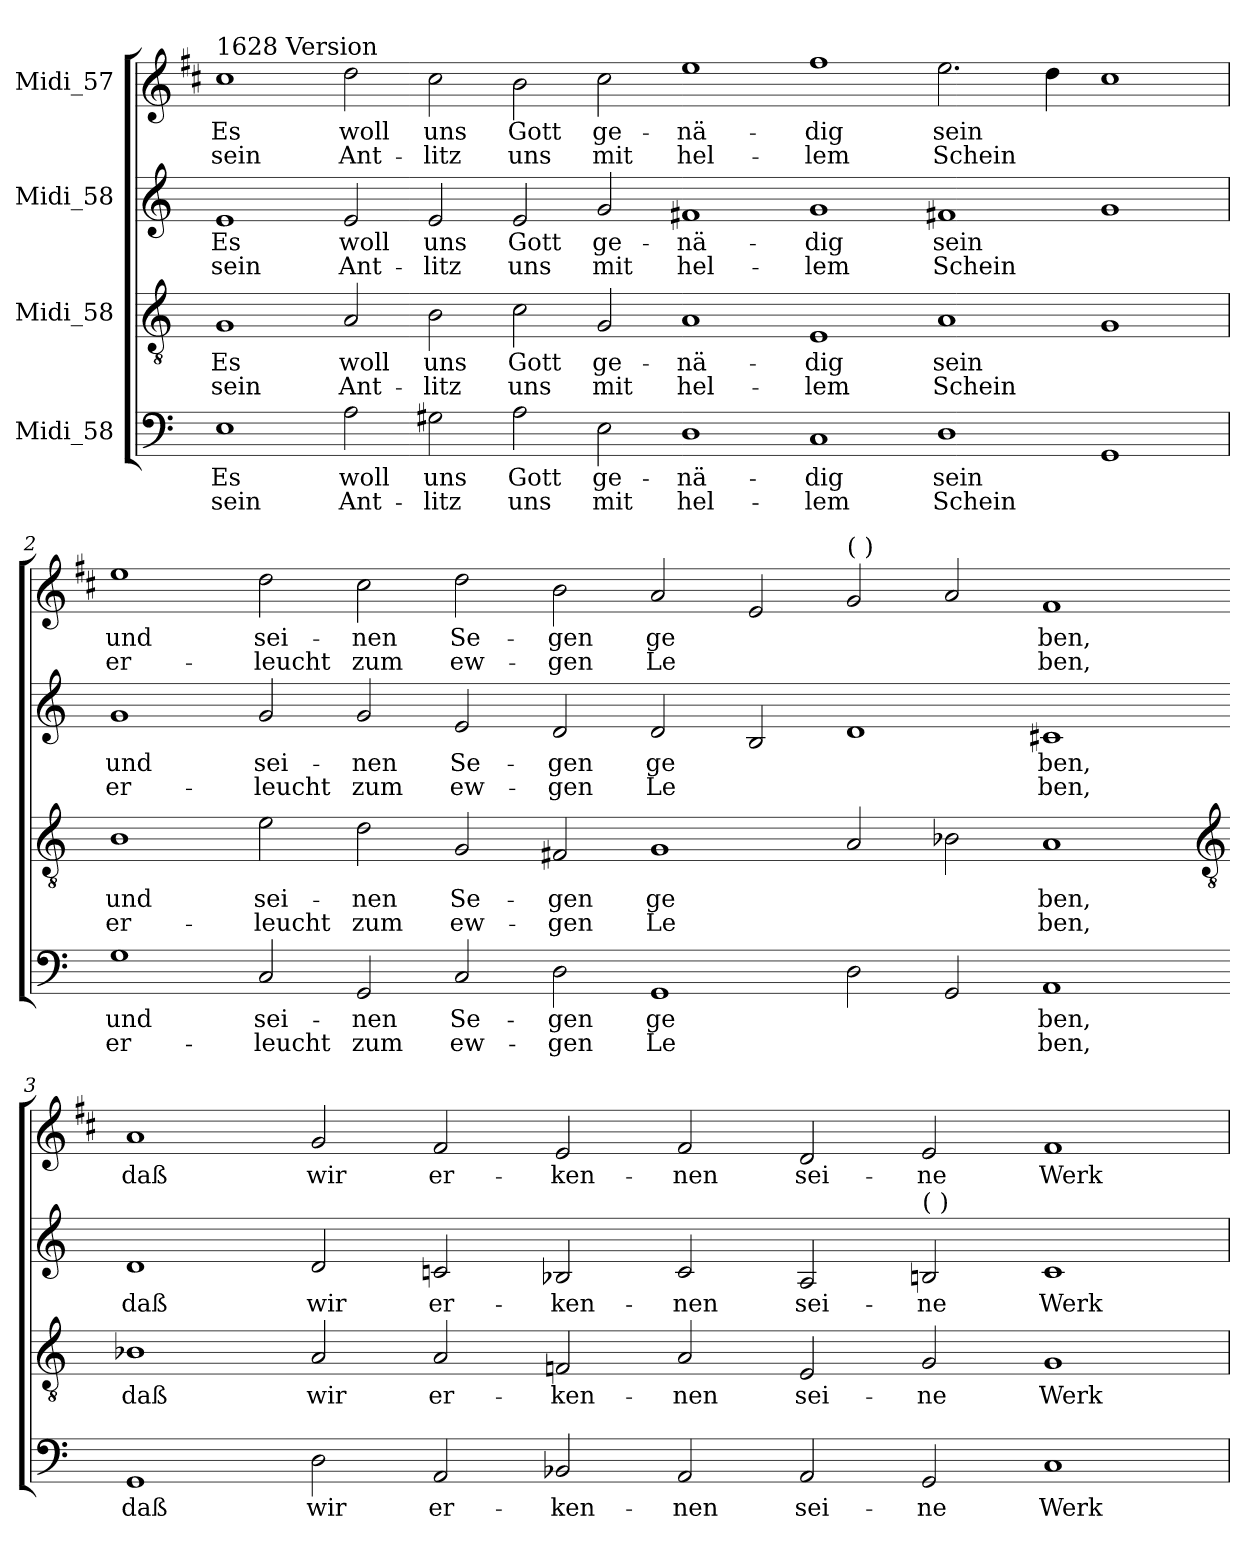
**kern	**text	**text	**kern	**text	**text	**kern	**text	**text	**kern	**text	**text
*part4	*part4	*part4	*part3	*part3	*part3	*part2	*part2	*part2	*part1	*part1	*part1
*staff4	*staff4	*staff4	*staff3	*staff3	*staff3	*staff2	*staff2	*staff2	*staff1	*staff1	*staff1
*I"Midi_58	*	*	*I"Midi_58	*	*	*I"Midi_58	*	*	*I"Midi_57	*	*
*clefF4	*	*	*clefGv2	*	*	*clefG2	*	*	*clefG2	*	*
*	*	*	*	*	*	*	*	*	*ITrd1c2	*	*
*k[]	*	*	*k[]	*	*	*k[]	*	*	*k[]	*	*
*C:	*	*	*C:	*	*	*C:	*	*	*C:	*	*
=1	=1	=1	=1	=1	=1	=1	=1	=1	=1	=1	=1
!	!	!	!	!	!	!	!	!	!LO:TX:a:t=1628 Version	!	!
!	!LO:LY:b	!LO:LY:b	!	!LO:LY:b	!LO:LY:b	!	!LO:LY:b	!LO:LY:b	!	!LO:LY:b	!LO:LY:b
1E	Es	sein	1G	Es	sein	1e	Es	sein	1b	Es	sein
!	!LO:LY:b	!LO:LY:b	!	!LO:LY:b	!LO:LY:b	!	!LO:LY:b	!LO:LY:b	!	!LO:LY:b	!LO:LY:b
2A	woll	Ant-	2A	woll	Ant-	2e	woll	Ant-	2cc	woll	Ant-
!	!LO:LY:b	!LO:LY:b	!	!LO:LY:b	!LO:LY:b	!	!LO:LY:b	!LO:LY:b	!	!LO:LY:b	!LO:LY:b
2G#X	-uns	litz	2B	-uns	litz	2e	-uns	litz	2b	-uns	litz
!	!LO:LY:b	!LO:LY:b	!	!LO:LY:b	!LO:LY:b	!	!LO:LY:b	!LO:LY:b	!	!LO:LY:b	!LO:LY:b
2A	Gott	uns	2c	Gott	uns	2e	Gott	uns	2a	Gott	uns
!	!LO:LY:b	!LO:LY:b	!	!LO:LY:b	!LO:LY:b	!	!LO:LY:b	!LO:LY:b	!	!LO:LY:b	!LO:LY:b
2E	ge-	-mit	2G	ge-	-mit	2g	ge-	-mit	2b	ge-	-mit
!	!LO:LY:b	!LO:LY:b	!	!LO:LY:b	!LO:LY:b	!	!LO:LY:b	!LO:LY:b	!	!LO:LY:b	!LO:LY:b
1D	nä-	-hel-	1A	nä-	-hel-	1f#X	nä-	-hel-	1dd	nä-	-hel-
!	!LO:LY:b	!LO:LY:b	!	!LO:LY:b	!LO:LY:b	!	!LO:LY:b	!LO:LY:b	!	!LO:LY:b	!LO:LY:b
1C	-dig	lem	1E	-dig	lem	1g	-dig	lem	1ee	-dig	lem
!	!LO:LY:b	!LO:LY:b	!	!LO:LY:b	!LO:LY:b	!	!LO:LY:b	!LO:LY:b	!	!LO:LY:b	!LO:LY:b
1D	sein	Schein	1A	sein	Schein	1f#X	sein	Schein	2.dd	sein	Schein
.	.	.	.	.	.	.	.	.	4cc	.	.
1GG	.	.	1G	.	.	1g	.	.	1b	.	.
=2	=2	=2	=2	=2	=2	=2	=2	=2	=2	=2	=2
!	!LO:LY:b	!LO:LY:b	!	!LO:LY:b	!LO:LY:b	!	!LO:LY:b	!LO:LY:b	!	!LO:LY:b	!LO:LY:b
1G	und	er-	1B	und	er-	1g	und	er-	1dd	und	er-
!	!LO:LY:b	!LO:LY:b	!	!LO:LY:b	!LO:LY:b	!	!LO:LY:b	!LO:LY:b	!	!LO:LY:b	!LO:LY:b
2C	-sei-	-leucht	2e	-sei-	-leucht	2g	-sei-	-leucht	2cc	-sei-	-leucht
!	!LO:LY:b	!LO:LY:b	!	!LO:LY:b	!LO:LY:b	!	!LO:LY:b	!LO:LY:b	!	!LO:LY:b	!LO:LY:b
2GG	nen	zum	2d	nen	zum	2g	nen	zum	2b	nen	zum
!	!LO:LY:b	!LO:LY:b	!	!LO:LY:b	!LO:LY:b	!	!LO:LY:b	!LO:LY:b	!	!LO:LY:b	!LO:LY:b
2C	Se-	-ew-	2G	Se-	-ew-	2e	Se-	-ew-	2cc	Se-	-ew-
!	!LO:LY:b	!LO:LY:b	!	!LO:LY:b	!LO:LY:b	!	!LO:LY:b	!LO:LY:b	!	!LO:LY:b	!LO:LY:b
2D	-gen	gen	2F#X	-gen	gen	2d	-gen	gen	2a	-gen	gen
!	!LO:LY:b	!LO:LY:b	!	!LO:LY:b	!LO:LY:b	!	!LO:LY:b	!LO:LY:b	!	!LO:LY:b	!LO:LY:b
1GG	ge	Le	1G	ge	Le	2d	ge	Le	2g	ge	Le
.	.	.	.	.	.	2B	.	.	2d	.	.
!	!	!	!	!	!	!	!	!	!LO:TX:a:t=(  )	!	!
2D	.	.	2A	.	.	1d	.	.	2f	.	.
2GG	.	.	2B-X	.	.	.	.	.	2g	.	.
!	!LO:LY:b	!LO:LY:b	!	!LO:LY:b	!LO:LY:b	!	!LO:LY:b	!LO:LY:b	!	!LO:LY:b	!LO:LY:b
1AA	ben,	ben,	1A	ben,	ben,	1c#X	ben,	ben,	1e	ben,	ben,
!!LO:LB:g=z
=3-	=3-	=3-	=3-	=3-	=3-	=3-	=3-	=3-	=3-	=3-	=3-
*	*	*	*clefGv2	*	*	*	*	*	*	*	*
!	!LO:LY:b	!	!	!LO:LY:b	!	!	!LO:LY:b	!	!	!LO:LY:b	!
1GG	daß	.	1B-X	daß	.	1d	daß	.	1g	daß	.
!	!LO:LY:b	!	!	!LO:LY:b	!	!	!LO:LY:b	!	!	!LO:LY:b	!
2D	wir	.	2A	wir	.	2d	wir	.	2f	wir	.
!	!LO:LY:b	!	!	!LO:LY:b	!	!	!LO:LY:b	!	!	!LO:LY:b	!
2AA	er-	.	2A	er-	.	2c	er-	.	2e	er-	.
!	!LO:LY:b	!	!	!LO:LY:b	!	!	!LO:LY:b	!	!	!LO:LY:b	!
2BB-X	-ken-	.	2F	-ken-	.	2B-X	-ken-	.	2d	-ken-	.
!	!LO:LY:b	!	!	!LO:LY:b	!	!	!LO:LY:b	!	!	!LO:LY:b	!
2AA	-nen	.	2A	-nen	.	2c	-nen	.	2e	-nen	.
!	!LO:LY:b	!	!	!LO:LY:b	!	!	!LO:LY:b	!	!	!LO:LY:b	!
2AA	sei-	.	2E	sei-	.	2A	sei-	.	2c	sei-	.
!	!	!	!	!	!	!LO:TX:a:t=(  )	!	!	!	!	!
!	!LO:LY:b	!	!	!LO:LY:b	!	!	!LO:LY:b	!	!	!LO:LY:b	!
2GG	-ne	.	2G	-ne	.	2B	-ne	.	2d	-ne	.
!	!LO:LY:b	!	!	!LO:LY:b	!	!	!LO:LY:b	!	!	!LO:LY:b	!
1C	Werk	.	1G	Werk	.	1c	Werk	.	1e	Werk	.
=	=	=	=	=	=	=	=	=	=	=	=
*-	*-	*-	*-	*-	*-	*-	*-	*-	*-	*-	*-
